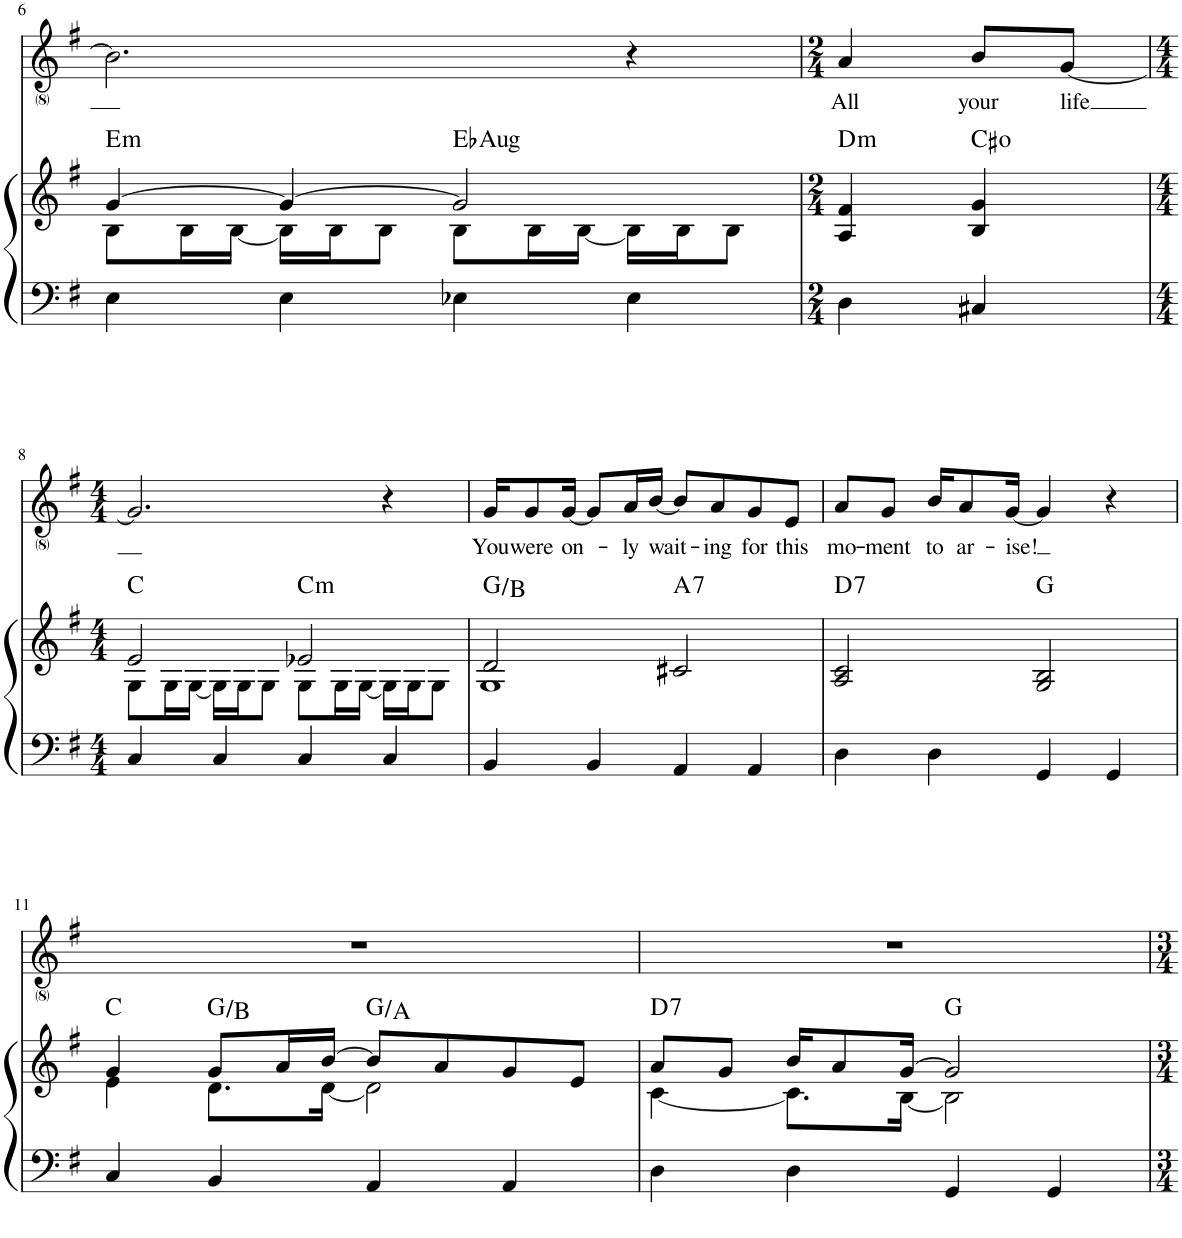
**kern	**kern	**harte	**kern	**text
*part2	*part2	*part2	*part1	*part1
*staff3	*staff2	*	*staff1	*staff1
*I"Piano	*	*	*I"Voice	*
*I'Pno	*	*	*I'V	*
!!LO:PB:g=z
*clefF4	*clefG2	*	*clefG2	*
*k[f#]	*k[f#]	*	*k[f#]	*
*M4/4	*M4/4	*	*M4/4	*
=6	=6	=6	=6	=6
*	*^	*	*	*
!	!	!	!LO:H:kt=m	!	!
4E\	[4g/	8B\L	E:min	2.b\]	.
.	.	16B\L	.	.	.
.	.	[16B\JJ	.	.	.
4E\	4g/_	16B\LL]	.	.	.
.	.	16B\J	.	.	.
.	.	8B\J	.	.	.
!	!	!	!LO:H:kt=Aug	!	!
4E-X\	2g/]	8B\L	Eb:aug	.	.
.	.	16B\L	.	.	.
.	.	[16B\JJ	.	.	.
4E-\	.	16B\LL]	.	4r	.
.	.	16B\J	.	.	.
.	.	8B\J	.	.	.
*	*v	*v	*	*	*
=7	=7	=7	=7	=7
*M2/4	*M2/4	*	*M2/4	*
*	*^	*	*	*
!	!	!	!LO:H:kt=m	!	!LO:LY:b
*	*v	*v	*	*	*
4D\	4A/ 4f#/	D:min	4a/	All
!	!	!	!	!LO:LY:b
4C#X/	4B/ 4g/	C#:dim	8b/L	your
!	!	!	!	!LO:LY:b
.	.	.	[8g/J	life
!!LO:LB:g=z
=8	=8	=8	=8	=8
*M4/4	*M4/4	*	*M4/4	*
*	*^	*	*	*
4C/	2e/	8G\L	C:maj	2.g/]	.
.	.	16G\L	.	.	.
.	.	[16G\JJ	.	.	.
4C/	.	16G\LL]	.	.	.
.	.	16G\J	.	.	.
.	.	8G\J	.	.	.
!	!	!	!LO:H:kt=m	!	!
4C/	2e-X/	8G\L	C:min	.	.
.	.	16G\L	.	.	.
.	.	[16G\JJ	.	.	.
4C/	.	16G\LL]	.	4r	.
.	.	16G\J	.	.	.
.	.	8G\J	.	.	.
=9	=9	=9	=9	=9	=9
!	!	!	!	!	!LO:LY:b
4BB/	2d/	1G	G:maj/3	16g/KL	You
!	!	!	!	!	!LO:LY:b
.	.	.	.	8g/	were
!	!	!	!	!	!LO:LY:b
.	.	.	.	[16g/Jk	on-
4BB/	.	.	.	8g/L]	.
!	!	!	!	!	!LO:LY:b
.	.	.	.	16a/L	-ly
!	!	!	!	!	!LO:LY:b
.	.	.	.	[16b/JJ	wait-
!	!	!	!LO:H:kt=7	!	!
4AA/	2c#X/	.	A:7	8b/L]	.
!	!	!	!	!	!LO:LY:b
.	.	.	.	8a/	-ing
!	!	!	!	!	!LO:LY:b
4AA/	.	.	.	8g/	for
!	!	!	!	!	!LO:LY:b
.	.	.	.	8e/J	this
*	*v	*v	*	*	*
=10	=10	=10	=10	=10
!	!	!LO:H:kt=7	!	!LO:LY:b
4D\	2A/ 2c/	D:7	8a/L	mo-
!	!	!	!	!LO:LY:b
.	.	.	8g/J	-ment
!	!	!	!	!LO:LY:b
4D\	.	.	16b/KL	to
!	!	!	!	!LO:LY:b
.	.	.	8a/	ar-
!	!	!	!	!LO:LY:b
.	.	.	[16g/Jk	-ise!
4GG/	2G/ 2B/	G:maj	4g/]	.
4GG/	.	.	4r	.
!!LO:LB:g=z
=11	=11	=11	=11	=11
*	*^	*	*	*
4C/	4g/	4e\	C:maj	1r	.
4BB/	8g/L	8.d\L	G:maj/3	.	.
.	16a/L	.	.	.	.
.	[16b/JJ	[16d\Jk	.	.	.
4AA/	8b/L]	2d\]	G:maj/2	.	.
.	8a/	.	.	.	.
4AA/	8g/	.	.	.	.
.	8e/J	.	.	.	.
=12	=12	=12	=12	=12	=12
!	!	!	!LO:H:kt=7	!	!
4D\	8a/L	[4c\	D:7	1r	.
.	8g/J	.	.	.	.
4D\	16b/KL	8.c\L]	.	.	.
.	8a/	.	.	.	.
.	[16g/Jk	[16B\Jk	.	.	.
4GG/	2g/]	2B\]	G:maj	.	.
4GG/	.	.	.	.	.
*	*v	*v	*	*	*
=	=	=	=	=
*-	*-	*-	*-	*-
